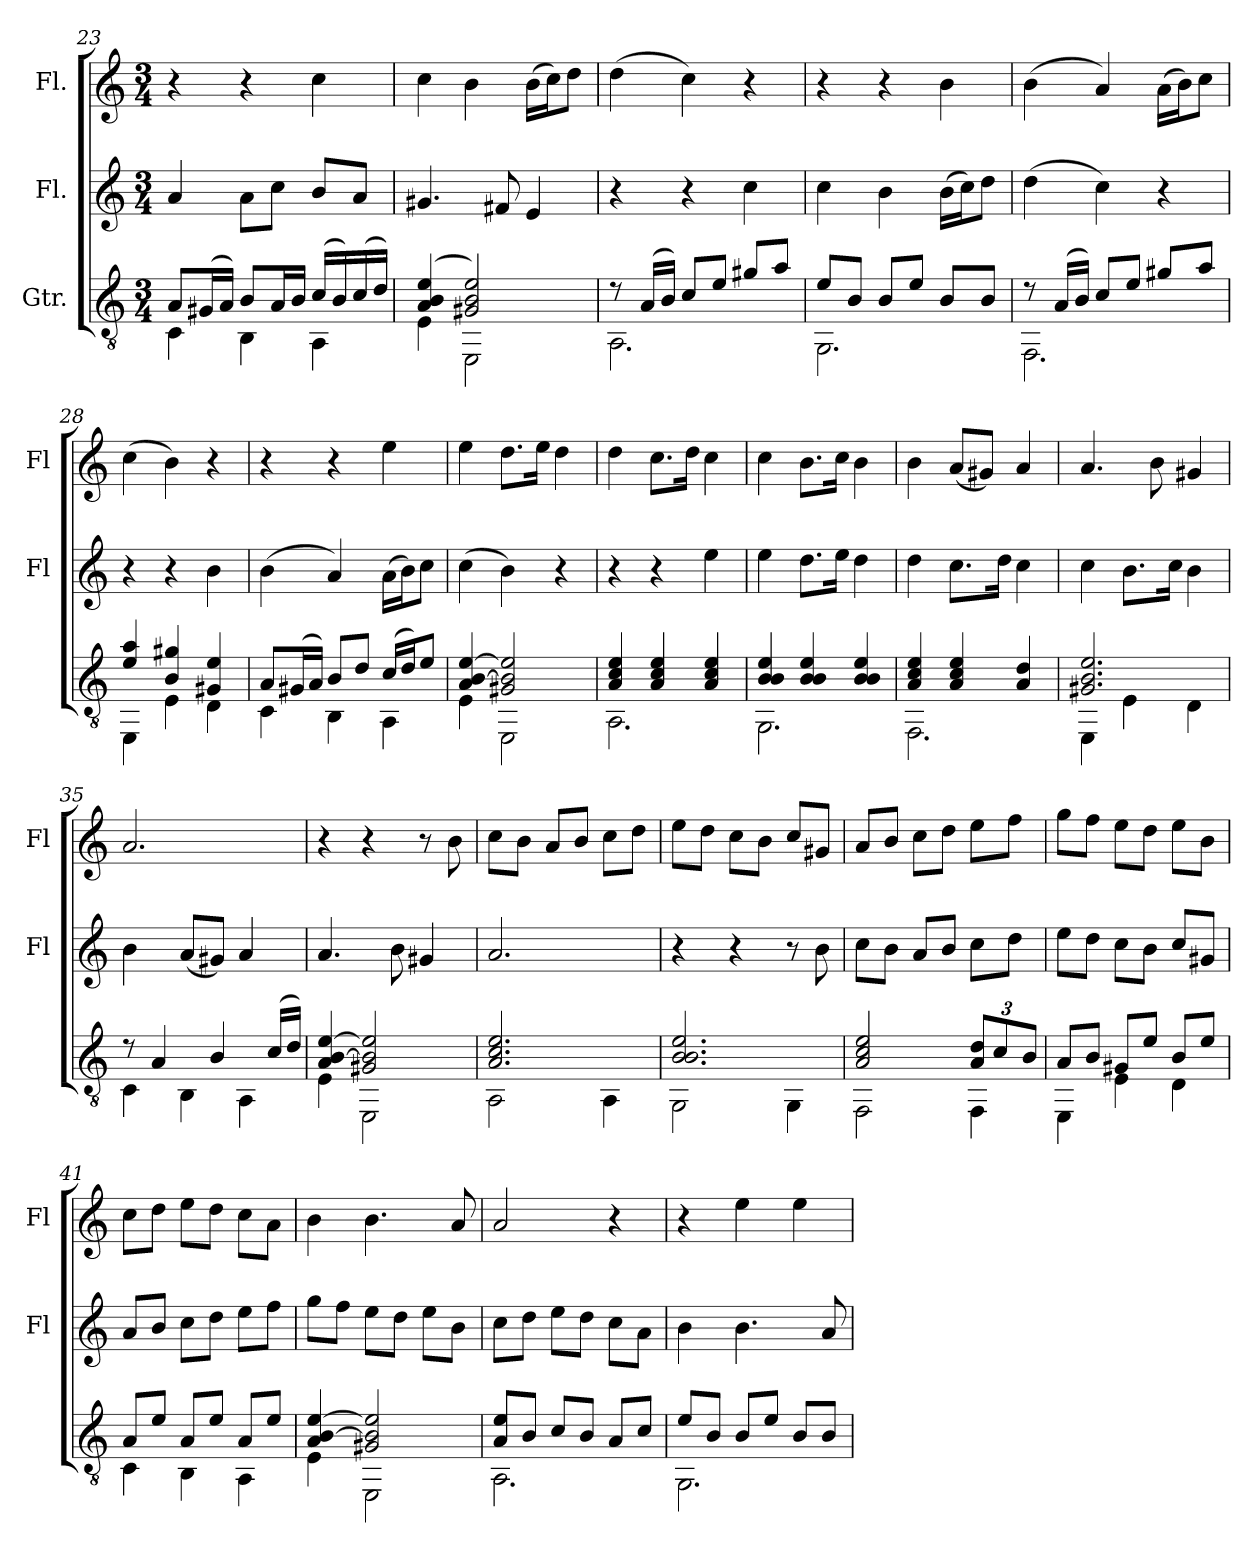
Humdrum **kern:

**kern	**kern	**kern
*part3	*part2	*part1
*staff3	*staff2	*staff1
*I"Gtr.	*I"Fl.	*I"Fl.
*	*I'Fl	*I'Fl
*clefGv2	*clefG2	*clefG2
*k[]	*k[]	*k[]
*M3/4	*M3/4	*M3/4
=23	=23	=23
*^	*	*
8A/L	4C\	4a/	4r
(16G#X/L	.	.	.
16A/JJ)	.	.	.
8B/L	4BB\	8a\L	4r
16A/L	.	8cc\J	.
16B/JJ	.	.	.
(16c/LL	4AA\	8b/L	4cc\
16B/)	.	.	.
(16c/	.	8a/J	.
16d/JJ)	.	.	.
=24	=24	=24	=24
(4A/ 4B/ 4e/	4E\	4.g#X/	4cc\
2G#X/ 2B/ 2e/)	2EE\	.	4b\
.	.	8f#X/	.
.	.	4e/	(16b\LL
.	.	.	16cc\J)
.	.	.	8dd\J
=25	=25	=25	=25
8r	2.AA\	4r	(4dd\
(16A/LL	.	.	.
16B/JJ)	.	.	.
8c/L	.	4r	4cc\)
8e/J	.	.	.
8g#X/L	.	4cc\	4r
8a/J	.	.	.
!!LO:LB:g=z
=26	=26	=26	=26
8e/L	2.GG\	4cc\	4r
8B/J	.	.	.
8B/L	.	4b\	4r
8e/J	.	.	.
8B/L	.	(16b\LL	4b\
.	.	16cc\J)	.
8B/J	.	8dd\J	.
=27	=27	=27	=27
8r	2.FF\	(4dd\	(4b\
(16A/LL	.	.	.
16B/JJ)	.	.	.
8c/L	.	4cc\)	4a/)
8e/J	.	.	.
8g#X/L	.	4r	(16a\LL
.	.	.	16b\J)
8a/J	.	.	8cc\J
=28	=28	=28	=28
4e/ 4a/	4EE\	4r	(4cc\
4B/ 4g#X/	4E\	4r	4b\)
4G#X/ 4e/	4D\	4b\	4r
=29	=29	=29	=29
8A/L	4C\	(4b\	4r
(16G#X/L	.	.	.
16A/JJ)	.	.	.
8B/L	4BB\	4a/)	4r
8d/J	.	.	.
(16c/LL	4AA\	(16a\LL	4ee\
16d/J)	.	16b\J)	.
8e/J	.	8cc\J	.
=30	=30	=30	=30
4A/ [4B/ [4e/	4E\	(4cc\	4ee\
2G#X/ 2B/] 2e/]	2EE\	4b\)	8.dd\L
.	.	.	16ee\Jk
.	.	4r	4dd\
!!LO:LB:g=z
=31	=31	=31	=31
4A/ 4c/ 4e/	2.AA\	4r	4dd\
4A/ 4c/ 4e/	.	4r	8.cc\L
.	.	.	16dd\Jk
4A/ 4c/ 4e/	.	4ee\	4cc\
=32	=32	=32	=32
4B/ 4B/ 4e/	2.GG\	4ee\	4cc\
4B/ 4B/ 4e/	.	8.dd\L	8.b\L
.	.	16ee\Jk	16cc\Jk
4B/ 4B/ 4e/	.	4dd\	4b\
=33	=33	=33	=33
4A/ 4c/ 4e/	2.FF\	4dd\	4b\
4A/ 4c/ 4e/	.	8.cc\L	(8a/L
.	.	.	8g#X/J)
.	.	16dd\Jk	.
4A/ 4d/	.	4cc\	4a/
=34	=34	=34	=34
2.G#X/ 2.B/ 2.e/	4EE\	4cc\	4.a/
.	4E\	8.b\L	.
.	.	.	8b\
.	.	16cc\Jk	.
.	4D\	4b\	4g#X/
=35	=35	=35	=35
8r	4C\	4b\	2.a/
4A/	.	.	.
.	4BB\	(8a/L	.
4B/	.	8g#X/J)	.
.	4AA\	4a/	.
(16c/LL	.	.	.
16d/JJ)	.	.	.
!!LO:PB:g=z
=36	=36	=36	=36
4A/ [4B/ [4e/	4E\	4.a/	4r
2G#X/ 2B/] 2e/]	2EE\	.	4r
.	.	8b\	.
.	.	4g#X/	8r
.	.	.	8b\
=37	=37	=37	=37
2.A/ 2.c/ 2.e/	2AA\	2.a/	8cc\L
.	.	.	8b\J
.	.	.	8a/L
.	.	.	8b/J
.	4AA\	.	8cc\L
.	.	.	8dd\J
=38	=38	=38	=38
2.B/ 2.B/ 2.e/	2GG\	4r	8ee\L
.	.	.	8dd\J
.	.	4r	8cc\L
.	.	.	8b\J
.	4GG\	8r	8cc/L
.	.	8b\	8g#X/J
=39	=39	=39	=39
2A/ 2c/ 2e/	2FF\	8cc\L	8a/L
.	.	8b\J	8b/J
.	.	8a/L	8cc\L
.	.	8b/J	8dd\J
*Xbrackettup	*	*	*
12A/ 12d/L	4FF\	8cc\L	8ee\L
12c/	.	.	.
.	.	8dd\J	8ff\J
12B/J	.	.	.
=40	=40	=40	=40
8A/L	4EE\	8ee\L	8gg\L
8B/J	.	8dd\J	8ff\J
8G#X/L	4E\	8cc\L	8ee\L
8e/J	.	8b\J	8dd\J
8B/L	4D\	8cc/L	8ee\L
8e/J	.	8g#X/J	8b\J
!!LO:LB:g=z
=41	=41	=41	=41
8A/L	4C\	8a/L	8cc\L
8e/J	.	8b/J	8dd\J
8A/L	4BB\	8cc\L	8ee\L
8e/J	.	8dd\J	8dd\J
8A/L	4AA\	8ee\L	8cc\L
8e/J	.	8ff\J	8a\J
=42	=42	=42	=42
4A/ [4B/ [4e/	4E\	8gg\L	4b\
.	.	8ff\J	.
2G#X/ 2B/] 2e/]	2EE\	8ee\L	4.b\
.	.	8dd\J	.
.	.	8ee\L	.
.	.	8b\J	8a/
=43	=43	=43	=43
8A/ 8e/L	2.AA\	8cc\L	2a/
8B/J	.	8dd\J	.
8c/L	.	8ee\L	.
8B/J	.	8dd\J	.
8A/L	.	8cc\L	4r
8c/J	.	8a\J	.
=44	=44	=44	=44
8e/L	2.GG\	4b\	4r
8B/J	.	.	.
8B/L	.	4.b\	4ee\
8e/J	.	.	.
8B/L	.	.	4ee\
8B/J	.	8a/	.
*v	*v	*	*
=	=	=
*-	*-	*-
